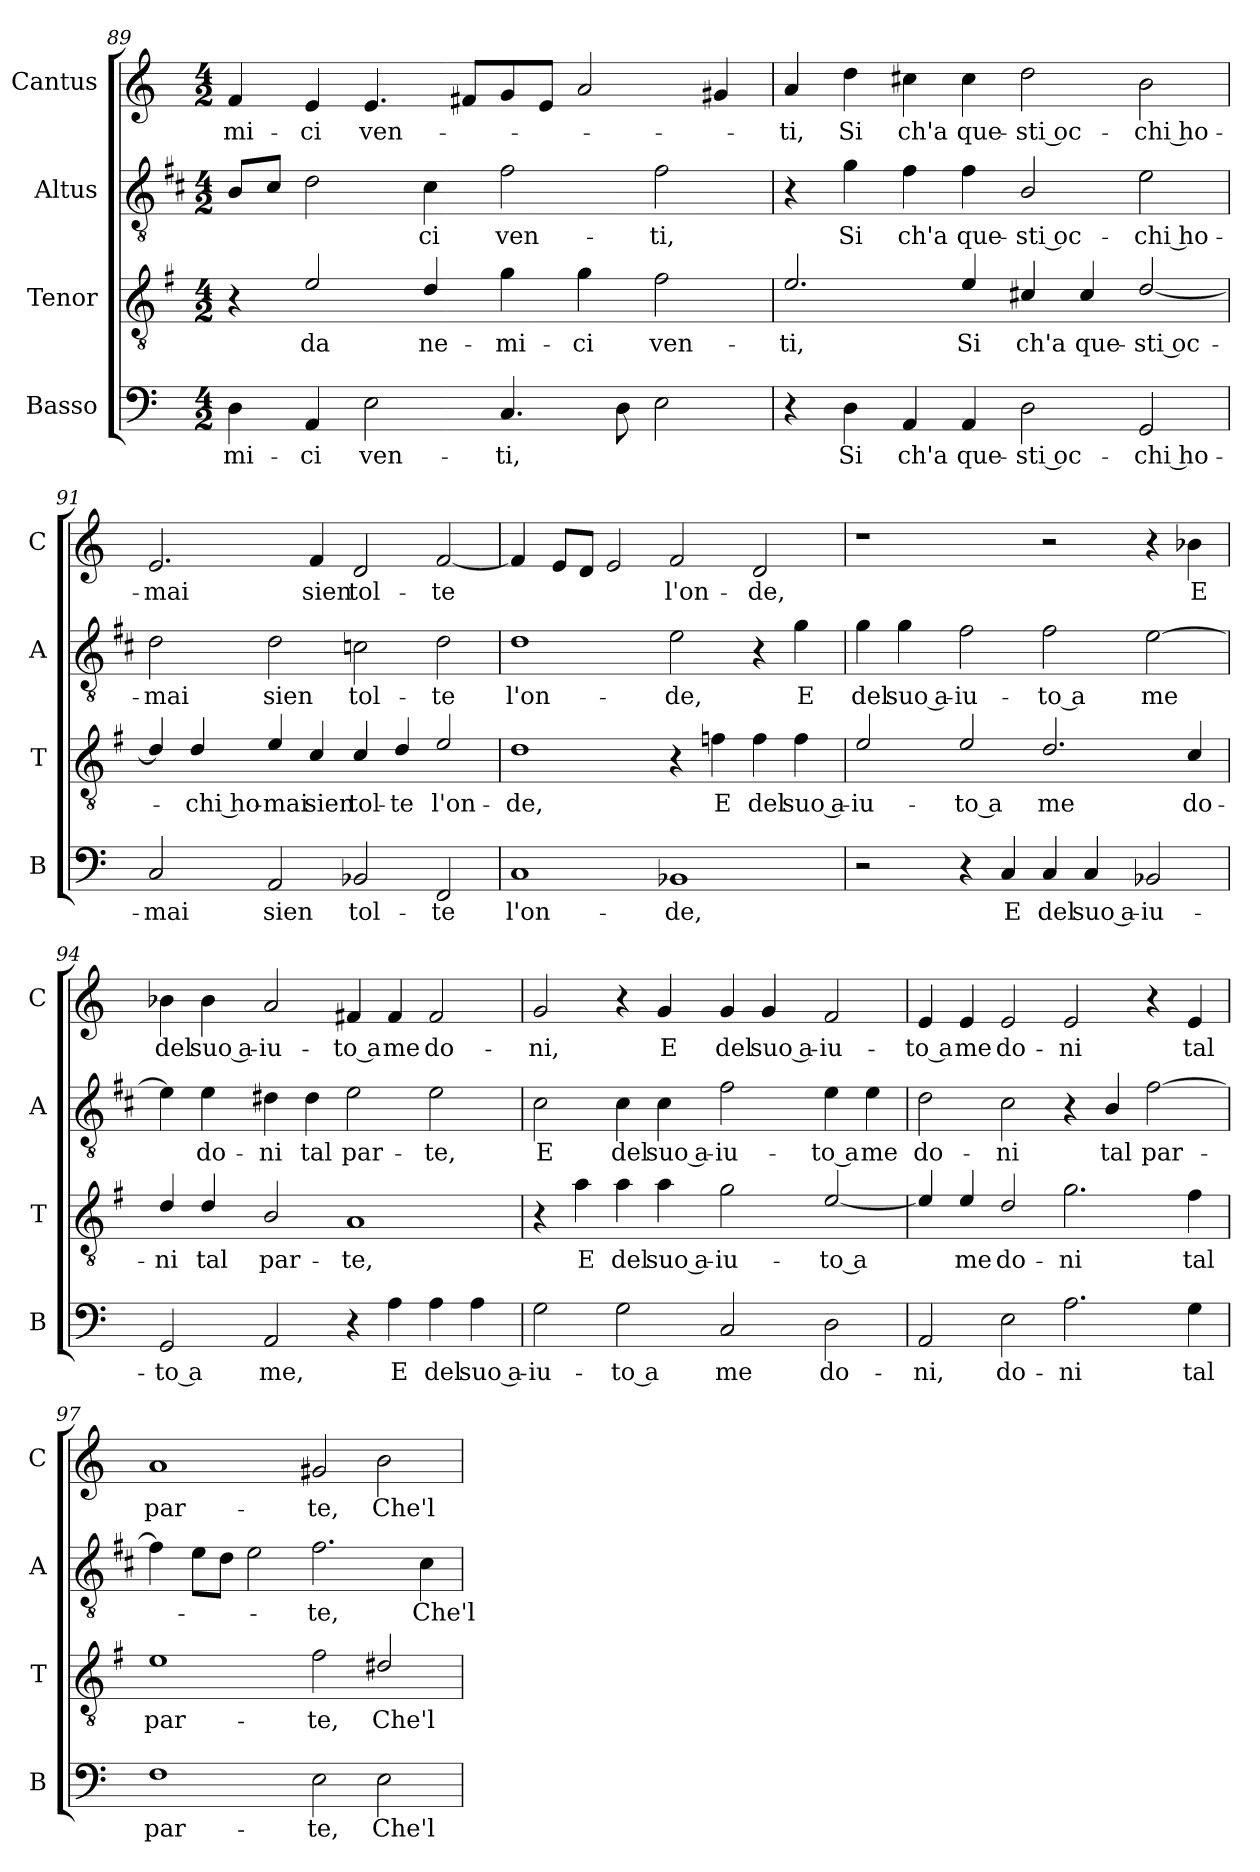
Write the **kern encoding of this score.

**kern	**text	**kern	**text	**kern	**text	**kern	**text
*part4	*part4	*part3	*part3	*part2	*part2	*part1	*part1
*staff4	*staff4	*staff3	*staff3	*staff2	*staff2	*staff1	*staff1
*I"Basso	*	*I"Tenor	*	*I"Altus	*	*I"Cantus	*
*I'B	*	*I'T	*	*I'A	*	*I'C	*
*clefF4	*	*clefGv2	*	*clefGv2	*	*clefG2	*
*	*	*ITrd4c7	*	*ITrd1c2	*	*	*
*k[]	*	*k[]	*	*k[]	*	*k[]	*
*C:	*	*C:	*	*C:	*	*C:	*
*M4/2	*	*M4/2	*	*M4/2	*	*M4/2	*
=89	=89	=89	=89	=89	=89	=89	=89
!	!LO:LY:b	!	!	!	!	!	!LO:LY:b
4D\	-mi-	4r	.	8A/L	.	4f/	-mi-
.	.	.	.	8B/J	.	.	.
!	!LO:LY:b	!	!LO:LY:b	!	!	!	!LO:LY:b
4AA/	-ci	2A/	da	2c\	.	4e/	-ci
!	!LO:LY:b	!	!	!	!	!	!LO:LY:b
2E\	ven-	.	.	.	.	4.e/	ven-
!	!	!	!LO:LY:b	!	!LO:LY:b	!	!
.	.	4G/	ne-	4B\	-ci	.	.
.	.	.	.	.	.	8f#X/L	.
!	!LO:LY:b	!	!LO:LY:b	!	!LO:LY:b	!	!
4.C/	-ti,	4c\	-mi-	2e\	ven-	8g/	.
.	.	.	.	.	.	8e/J	.
!	!	!	!LO:LY:b	!	!	!	!
.	.	4c\	-ci	.	.	2a/	.
8D\	.	.	.	.	.	.	.
!	!	!	!LO:LY:b	!	!LO:LY:b	!	!
2E\	.	2B\	ven-	2e\	-ti,	.	.
.	.	.	.	.	.	4g#X/	.
!!LO:PB:g=z
=90	=90	=90	=90	=90	=90	=90	=90
!	!	!	!LO:LY:b	!	!	!	!LO:LY:b
4r	.	2.A/	-ti,	4r	.	4a/	-ti,
!	!LO:LY:b	!	!	!	!LO:LY:b	!	!LO:LY:b
4D\	Si	.	.	4f\	Si	4dd\	Si
!	!LO:LY:b	!	!	!	!LO:LY:b	!	!LO:LY:b
4AA/	ch'a	.	.	4e\	ch'a	4cc#X\	ch'a
!	!LO:LY:b	!	!LO:LY:b	!	!LO:LY:b	!	!LO:LY:b
4AA/	que-	4A/	Si	4e\	que-	4cc#\	que-
!	!LO:LY:b	!	!LO:LY:b	!	!LO:LY:b	!	!LO:LY:b
2D\	-sti oc-	4F#X/	ch'a	2A/	-sti oc-	2dd\	-sti oc-
!	!	!	!LO:LY:b	!	!	!	!
.	.	4F#/	que-	.	.	.	.
!	!LO:LY:b	!	!LO:LY:b	!	!LO:LY:b	!	!LO:LY:b
2GG/	-chi ho-	[2G/	-sti oc-	2d\	-chi ho-	2b\	-chi ho-
=91	=91	=91	=91	=91	=91	=91	=91
!	!LO:LY:b	!	!	!	!LO:LY:b	!	!LO:LY:b
2C/	-mai	4G/]	.	2c\	-mai	2.e/	-mai
!	!	!	!LO:LY:b	!	!	!	!
.	.	4G/	-chi ho-	.	.	.	.
!	!LO:LY:b	!	!LO:LY:b	!	!LO:LY:b	!	!
2AA/	sien	4A/	-mai	2c\	sien	.	.
!	!	!	!LO:LY:b	!	!	!	!LO:LY:b
.	.	4F/	sien	.	.	4f/	sien
!	!LO:LY:b	!	!LO:LY:b	!	!LO:LY:b	!	!LO:LY:b
2BB-X/	tol-	4F/	tol-	2B-X\	tol-	2d/	tol-
!	!	!	!LO:LY:b	!	!	!	!
.	.	4G/	-te	.	.	.	.
!	!LO:LY:b	!	!LO:LY:b	!	!LO:LY:b	!	!LO:LY:b
2FF/	-te	2A/	l'on-	2c\	-te	[2f/	-te
=92	=92	=92	=92	=92	=92	=92	=92
!	!LO:LY:b	!	!LO:LY:b	!	!LO:LY:b	!	!
1C	l'on-	1G	-de,	1c	l'on-	4f/]	.
.	.	.	.	.	.	8e/L	.
.	.	.	.	.	.	8d/J	.
.	.	.	.	.	.	2e/	.
!	!LO:LY:b	!	!	!	!LO:LY:b	!	!LO:LY:b
1BB-X	-de,	4r	.	2d\	-de,	2f/	l'on-
!	!	!	!LO:LY:b	!	!	!	!
.	.	4B-X\	E	.	.	.	.
!	!	!	!LO:LY:b	!	!	!	!LO:LY:b
.	.	4B-\	del	4r	.	2d/	-de,
!	!	!	!LO:LY:b	!	!LO:LY:b	!	!
.	.	4B-\	suo a-	4f\	E	.	.
=93	=93	=93	=93	=93	=93	=93	=93
!	!	!	!LO:LY:b	!	!LO:LY:b	!	!
2r	.	2A/	-iu-	4f\	del	1r	.
!	!	!	!	!	!LO:LY:b	!	!
.	.	.	.	4f\	suo a-	.	.
!	!	!	!LO:LY:b	!	!LO:LY:b	!	!
4r	.	2A/	-to a	2e\	-iu-	.	.
!	!LO:LY:b	!	!	!	!	!	!
4C/	E	.	.	.	.	.	.
!	!LO:LY:b	!	!LO:LY:b	!	!LO:LY:b	!	!
4C/	del	2.G/	me	2e\	-to a	2r	.
!	!LO:LY:b	!	!	!	!	!	!
4C/	suo a-	.	.	.	.	.	.
!	!LO:LY:b	!	!	!	!LO:LY:b	!	!
2BB-X/	-iu-	.	.	[2d\	me	4r	.
!	!	!	!LO:LY:b	!	!	!	!LO:LY:b
.	.	4F/	do-	.	.	4b-X\	E
!!LO:LB:g=z
=94	=94	=94	=94	=94	=94	=94	=94
!	!LO:LY:b	!	!LO:LY:b	!	!	!	!LO:LY:b
2GG/	-to a	4G/	-ni	4d\]	.	4b-X\	del
!	!	!	!LO:LY:b	!	!LO:LY:b	!	!LO:LY:b
.	.	4G/	tal	4d\	do-	4b-\	suo a-
!	!LO:LY:b	!	!LO:LY:b	!	!LO:LY:b	!	!LO:LY:b
2AA/	me,	2E/	par-	4c#X\	-ni	2a/	-iu-
!	!	!	!	!	!LO:LY:b	!	!
.	.	.	.	4c#\	tal	.	.
!	!	!	!LO:LY:b	!	!LO:LY:b	!	!LO:LY:b
4r	.	1D	-te,	2d\	par-	4f#X/	-to a
!	!LO:LY:b	!	!	!	!	!	!LO:LY:b
4A\	E	.	.	.	.	4f#/	me
!	!LO:LY:b	!	!	!	!LO:LY:b	!	!LO:LY:b
4A\	del	.	.	2d\	-te,	2f#/	do-
!	!LO:LY:b	!	!	!	!	!	!
4A\	suo a-	.	.	.	.	.	.
=95	=95	=95	=95	=95	=95	=95	=95
!	!LO:LY:b	!	!	!	!LO:LY:b	!	!LO:LY:b
2G\	-iu-	4r	.	2B\	E	2g/	-ni,
!	!	!	!LO:LY:b	!	!	!	!
.	.	4d\	E	.	.	.	.
!	!LO:LY:b	!	!LO:LY:b	!	!LO:LY:b	!	!
2G\	-to a	4d\	del	4B\	del	4r	.
!	!	!	!LO:LY:b	!	!LO:LY:b	!	!LO:LY:b
.	.	4d\	suo a-	4B\	suo a-	4g/	E
!	!LO:LY:b	!	!LO:LY:b	!	!LO:LY:b	!	!LO:LY:b
2C/	me	2c\	-iu-	2e\	-iu-	4g/	del
!	!	!	!	!	!	!	!LO:LY:b
.	.	.	.	.	.	4g/	suo a-
!	!LO:LY:b	!	!LO:LY:b	!	!LO:LY:b	!	!LO:LY:b
2D\	do-	[2A/	-to a	4d\	-to a	2f/	-iu-
!	!	!	!	!	!LO:LY:b	!	!
.	.	.	.	4d\	me	.	.
=96	=96	=96	=96	=96	=96	=96	=96
!	!LO:LY:b	!	!	!	!LO:LY:b	!	!LO:LY:b
2AA/	-ni,	4A/]	.	2c\	do-	4e/	-to a
!	!	!	!LO:LY:b	!	!	!	!LO:LY:b
.	.	4A/	me	.	.	4e/	me
!	!LO:LY:b	!	!LO:LY:b	!	!LO:LY:b	!	!LO:LY:b
2E\	do-	2G/	do-	2B\	-ni	2e/	do-
!	!LO:LY:b	!	!LO:LY:b	!	!	!	!LO:LY:b
2.A\	-ni	2.c\	-ni	4r	.	2e/	-ni
!	!	!	!	!	!LO:LY:b	!	!
.	.	.	.	4A/	tal	.	.
!	!	!	!	!	!LO:LY:b	!	!
.	.	.	.	[2e\	par-	4r	.
!	!LO:LY:b	!	!LO:LY:b	!	!	!	!LO:LY:b
4G\	tal	4B\	tal	.	.	4e/	tal
=97	=97	=97	=97	=97	=97	=97	=97
!	!LO:LY:b	!	!LO:LY:b	!	!	!	!LO:LY:b
1F	par-	1A	par-	4e\]	.	1a	par-
.	.	.	.	8d\L	.	.	.
.	.	.	.	8c\J	.	.	.
.	.	.	.	2d\	.	.	.
!	!LO:LY:b	!	!LO:LY:b	!	!LO:LY:b	!	!LO:LY:b
2E\	-te,	2B\	-te,	2.e\	-te,	2g#X/	-te,
!	!LO:LY:b	!	!LO:LY:b	!	!	!	!LO:LY:b
2E\	Che'l	2G#X/	Che'l	.	.	2b\	Che'l
!	!	!	!	!	!LO:LY:b	!	!
.	.	.	.	4B\	Che'l	.	.
=	=	=	=	=	=	=	=
*-	*-	*-	*-	*-	*-	*-	*-
